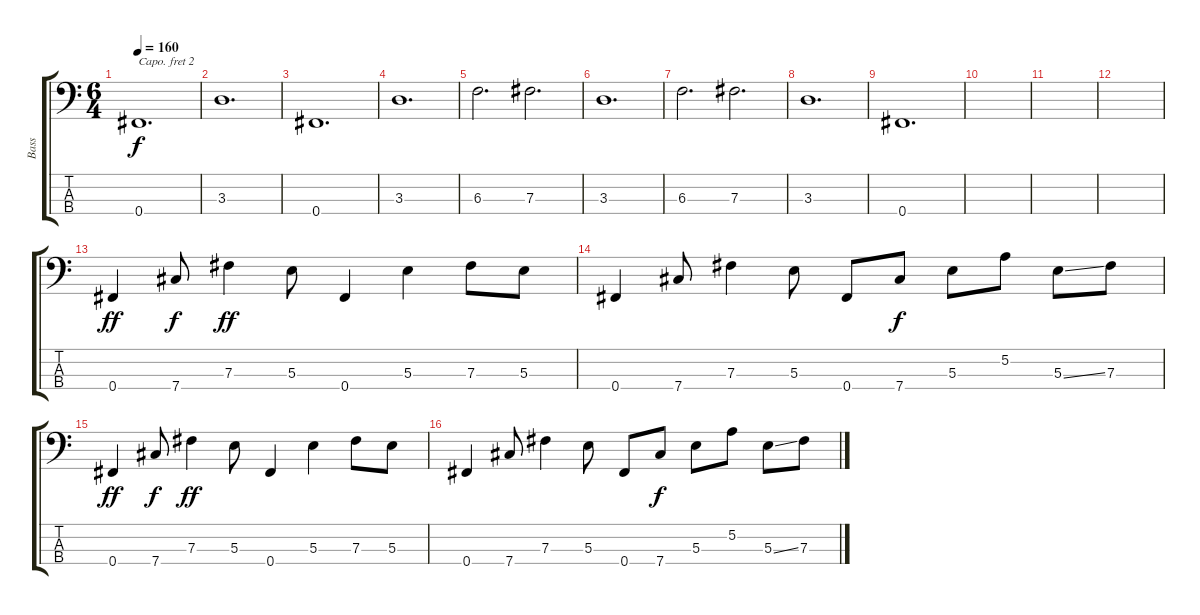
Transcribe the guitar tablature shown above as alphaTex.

\track ("Bass" "Bass") {instrument electricbassfinger}
\staff {score tabs}
\capo 2
\tuning (G2 D2 A1 E1) {hide}
\ts (6 4)
\tempo 160
\clef f4
\ks c
0.4.1{d dy f} |
3.3.1{d} |
0.4.1{d} |
3.3.1{d} |
6.3.2{d} 7.3.2{d} |
3.3.1{d} |
6.3.2{d} 7.3.2{d} |
3.3.1{d} |
0.4.1{d} |
|
|
|
0.4.4{dy ff} 7.4.8{dy f} 7.3.4{dy ff} 5.3.8 0.4.4 5.3.4 7.3.8 5.3.8 |
0.4.4 7.4.8 7.3.4 5.3.8 0.4.8 7.4.8{dy f} 5.3.8 5.2.8 5.3{ss}.8 7.3.8 |
0.4.4{dy ff} 7.4.8{dy f} 7.3.4{dy ff} 5.3.8 0.4.4 5.3.4 7.3.8 5.3.8 |
0.4.4 7.4.8 7.3.4 5.3.8 0.4.8 7.4.8{dy f} 5.3.8 5.2.8 5.3{ss}.8 7.3.8
